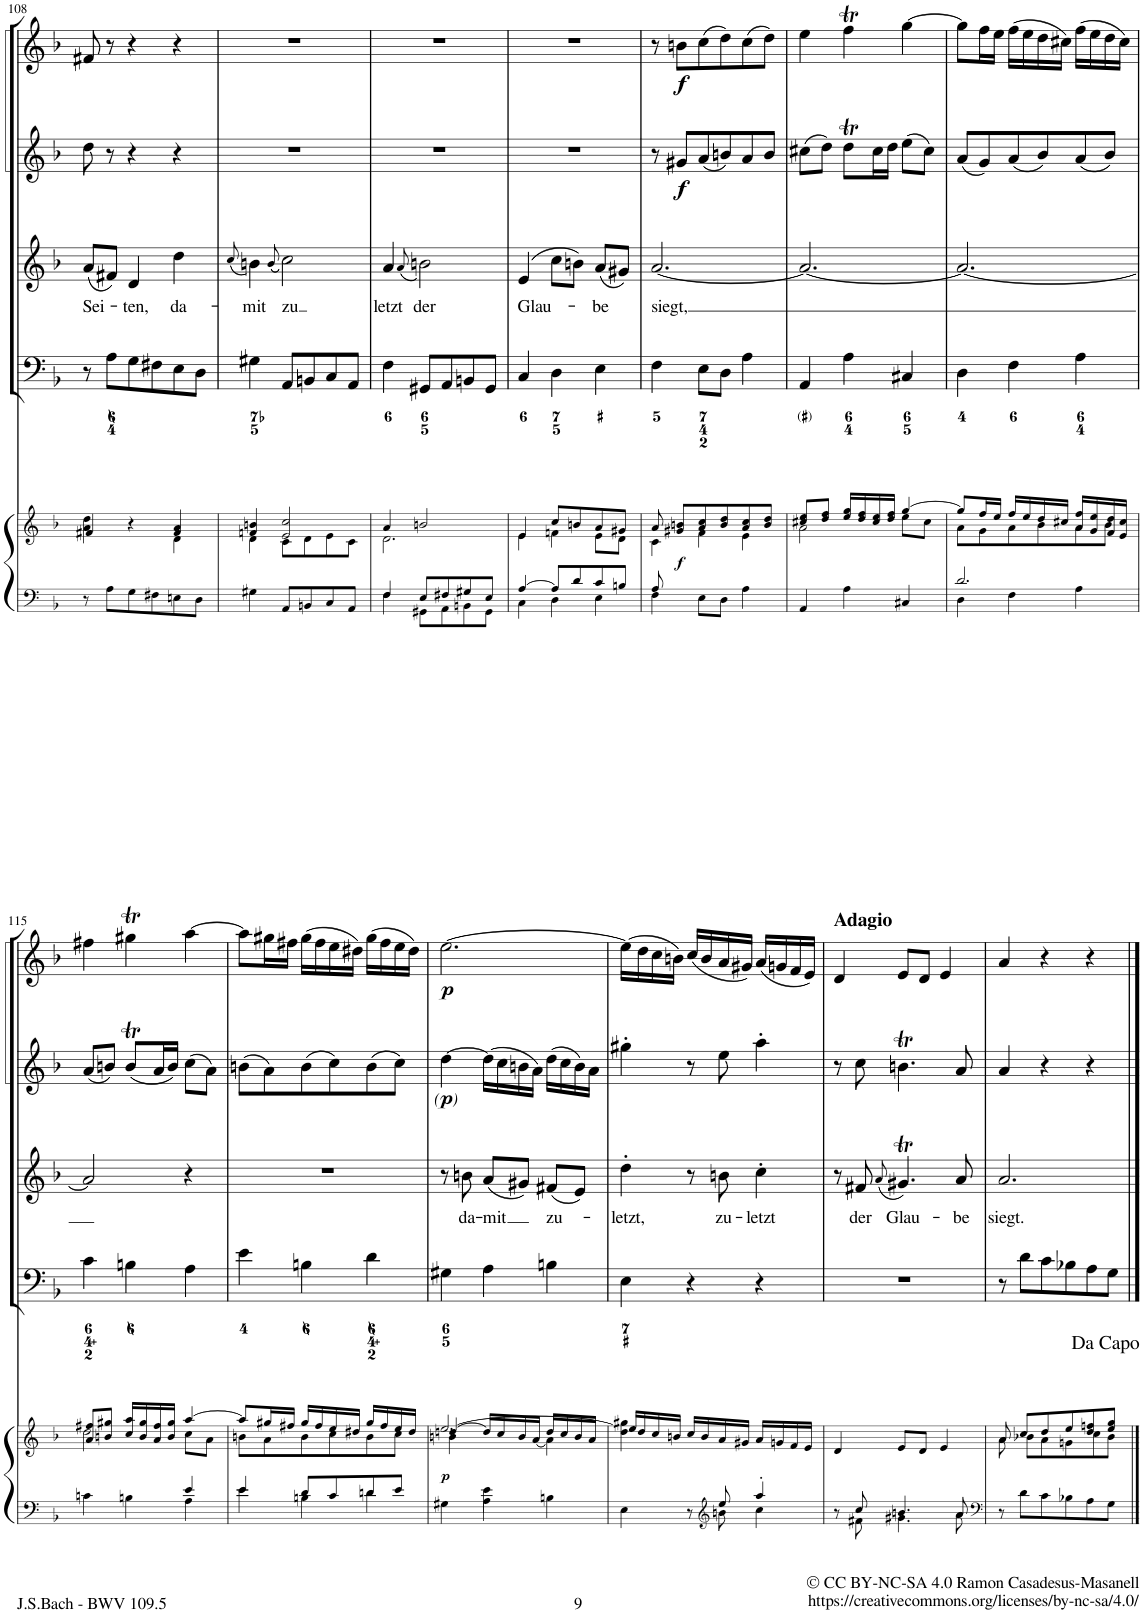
**kern	**kern	**dynam	**kern	**kern	**text	**kern	**dynam	**kern	**dynam
*part5	*part5	*part5	*part4	*part3	*part3	*part2	*part2	*part1	*part1
*staff6	*staff5	*staff5/6	*staff4	*staff3	*staff3	*staff2	*staff2	*staff1	*staff1
*I"Piano reduction	*	*	*I"Continuo	*I"Alto	*	*I"Oboe II	*	*I"Oboe I	*
*I'Pno	*	*	*	*	*	*I'Ob	*	*I'Ob	*
!!LO:PB:g=z
*clefF4	*clefG2	*	*clefF4	*clefG2	*	*clefG2	*	*clefG2	*
*k[b-]	*k[b-]	*	*k[b-]	*k[b-]	*	*k[b-]	*	*k[b-]	*
*M3/4	*M3/4	*	*M3/4	*M3/4	*	*M3/4	*	*M3/4	*
=108	=108	=108	=108	=108	=108	=108	=108	=108	=108
*	*^	*	*	*	*	*	*	*	*
!	!	!	!	!	!	!LO:LY:b	!	!	!	!
8r	4f#X/	4a\ 4dd\	.	8r	(8a/L	Sei-	8dd\	.	8f#X/	.
8A\L	.	.	.	8A\L	8f#X/J)	.	8r	.	8r	.
!	!	!	!	!	!	!LO:LY:b	!	!	!	!
8G\	4r	4ryy	.	8G\	4d/	-ten,	4r	.	4r	.
8F#X\	.	.	.	8F#X\	.	.	.	.	.	.
!	!	!	!	!	!	!LO:LY:b	!	!	!	!
8En\	4f#/ 4a/	4d\	.	8E\	4dd\	da-	4r	.	4r	.
8D\J	.	.	.	8D\J	.	.	.	.	.	.
=109	=109	=109	=109	=109	=109	=109	=109	=109	=109	=109
.	.	.	.	.	(8qcc/	.	.	.	.	.
!	!	!	!	!	!	!LO:LY:b	!	!	!	!
4G#X\	4fn/ 4bn/	4d\	.	4G#X\	4bn\)	-mit	2.r	.	2.r	.
.	.	.	.	.	(8qb/	.	.	.	.	.
!	!	!	!	!	!	!LO:LY:b	!	!	!	!
8AA/L	2e/ 2cc/	8c\L	.	8AA/L	2cc\)	zu	.	.	.	.
8BBn/	.	8d\	.	8BBn/	.	.	.	.	.	.
8C/	.	8e\	.	8C/	.	.	.	.	.	.
8AA/J	.	8c\J	.	8AA/J	.	.	.	.	.	.
=110	=110	=110	=110	=110	=110	=110	=110	=110	=110	=110
*^	*	*	*	*	*	*	*	*	*	*
!	!	!	!	!	!	!	!LO:LY:b	!	!	!	!
4F/	4F\	4a/	2.d\	.	4F\	4a/	letzt	2.r	.	2.r	.
.	.	.	.	.	.	(8qa/	.	.	.	.	.
!	!	!	!	!	!	!	!LO:LY:b	!	!	!	!
8E/L	8GG#X\L	2bn/	.	.	8GG#X/L	2bn\)	der	.	.	.	.
8F#X/	8AA\	.	.	.	8AA/	.	.	.	.	.	.
8G#X/	8BBn\	.	.	.	8BBn/	.	.	.	.	.	.
8E/J	8GG#\J	.	.	.	8GG#/J	.	.	.	.	.	.
=111	=111	=111	=111	=111	=111	=111	=111	=111	=111	=111	=111
!	!	!	!	!	!	!	!LO:LY:b	!	!	!	!
[4A/	4C\	4e/	4e\	.	4C/	(4e/	Glau-	2.r	.	2.r	.
8A/L]	4D\	8cc/L	4fn\	.	4D\	8cc\L	.	.	.	.	.
8d/	.	8bn/	.	.	.	8bn\J)	.	.	.	.	.
!	!	!	!	!	!	!	!LO:LY:b	!	!	!	!
8c/	4E\	8a/	8e\L	.	4E\	(8a/L	-be	.	.	.	.
8Bn/J	.	8g#X/J	8d\J	.	.	8g#X/J)	.	.	.	.	.
=112	=112	=112	=112	=112	=112	=112	=112	=112	=112	=112	=112
!	!	!	!	!	!	!	!LO:LY:b	!	!	!	!
8A/	4F\	8a/	4c\	.	4F\	[2.a/	siegt,	8r	.	8r	.
!	!	!	!	!LO:DY:b	!	!	!	!	!LO:DY:b	!	!LO:DY:b
8ryy	.	8g#X/ 8bn/L	.	f	.	.	.	8g#X/L	f	8bn\L	f
2ryy	8E\L	8a/ 8cc/	4f\	.	8E\L	.	.	(8a/	.	(8cc\	.
.	8D\J	8b/ 8dd/	.	.	8D\J	.	.	8bn/)	.	8dd\)	.
.	4A\	8a/ 8cc/	4e\	.	4A\	.	.	8a/	.	(8cc\	.
.	.	8b/ 8dd/J	.	.	.	.	.	8b/J	.	8dd\J)	.
*v	*v	*	*	*	*	*	*	*	*	*	*
=113	=113	=113	=113	=113	=113	=113	=113	=113	=113	=113
4AA/	8cc#X/ 8ee/L	2a\	.	4AA/	2.a/_	.	(8cc#X\L	.	4ee\	.
.	8dd/ 8ff/J	.	.	.	.	.	8dd\J)	.	.	.
4A\	16ee/ 16gg/LL	.	.	4A\	.	.	8ddT\L	.	4ffT\	.
.	16dd/ 16ff/	.	.	.	.	.	.	.	.	.
.	16cc#/ 16ee/	.	.	.	.	.	16cc#\L	.	.	.
.	16dd/ 16ff/JJ	.	.	.	.	.	16dd\JJ	.	.	.
4C#X/	[4gg/	8ee\L	.	4C#X/	.	.	(8ee\L	.	[4gg\	.
.	.	8cc#\J	.	.	.	.	8cc#\J)	.	.	.
=114	=114	=114	=114	=114	=114	=114	=114	=114	=114	=114
*^	*	*	*	*	*	*	*	*	*	*
2.d/	4D\	8gg/L]	8a\L	.	4D\	2.a/_	.	(8a/L	.	8gg\L]	.
.	.	16ff/L	8g\	.	.	.	.	8g/)	.	16ff\L	.
.	.	16ee/JJ	.	.	.	.	.	.	.	16ee\JJ	.
.	4F\	16ff/LL	8a\	.	4F\	.	.	(8a/	.	(16ff\LL	.
.	.	16ee/	.	.	.	.	.	.	.	16ee\	.
.	.	16dd/	8b-\	.	.	.	.	8b-/)	.	16dd\	.
.	.	16cc#X/JJ	.	.	.	.	.	.	.	16cc#X\JJ)	.
.	4A\	16a/ 16ff/LL	8a\	.	4A\	.	.	(8a/	.	(16ff\LL	.
.	.	16g/ 16ee/	.	.	.	.	.	.	.	16ee\	.
.	.	16f/ 16dd/	8b-\J	.	.	.	.	8b-/J)	.	16dd\	.
.	.	16e/ 16cc#/JJ	.	.	.	.	.	.	.	16cc#\JJ)	.
!!LO:LB:g=z
=115	=115	=115	=115	=115	=115	=115	=115	=115	=115	=115	=115
2ryy	4cn\	8a/ 8ff#X/L	2dd\	.	4c\	2a/]	.	(8a/L	.	4ff#X\	.
.	.	8bn/ 8gg#X/J	.	.	.	.	.	8bn/J)	.	.	.
.	4Bn\	16cc/ 16aa/LL	.	.	4Bn\	.	.	(8bt/L	.	4gg#Xt\	.
.	.	16b/ 16gg#/	.	.	.	.	.	.	.	.	.
.	.	16a/ 16ff#/	.	.	.	.	.	16a/L	.	.	.
.	.	16b/ 16gg#/JJ	.	.	.	.	.	16b/JJ)	.	.	.
4e/	4A\	[4aa/	8cc\L	.	4A\	4r	.	(8cc\L	.	[4aa\	.
.	.	.	8a\J	.	.	.	.	8a\J)	.	.	.
=116	=116	=116	=116	=116	=116	=116	=116	=116	=116	=116	=116
4e/	4e\	8aa/L]	8bn\L	.	4e\	2.r	.	(8bn\L	.	8aa\L]	.
.	.	16gg#X/L	8a\	.	.	.	.	8a\)	.	16gg#X\L	.
.	.	16ff#X/JJ	.	.	.	.	.	.	.	16ff#X\JJ	.
8d/L	4Bn\	16gg#/LL	8b\	.	4Bn\	.	.	(8b\	.	(16gg#\LL	.
.	.	16ff#/	.	.	.	.	.	.	.	16ff#\	.
8c/	.	16ee/	8cc\	.	.	.	.	8cc\)	.	16ee\	.
.	.	16dd#X/JJ	.	.	.	.	.	.	.	16dd#X\JJ)	.
8dn/	4d\	16gg#/LL	8b\	.	4d\	.	.	(8b\	.	(16gg#\LL	.
.	.	16ff#/	.	.	.	.	.	.	.	16ff#\	.
8e/J	.	16ee/	8cc\J	.	.	.	.	8cc\J)	.	16ee\	.
.	.	16dd#/JJ	.	.	.	.	.	.	.	16dd#\JJ)	.
=117	=117	=117	=117	=117	=117	=117	=117	=117	=117	=117	=117
*	*	*	*^	*	*	*	*	*	*	*	*
!	!	!	!	!	!LO:DY:b	!	!	!	!	!LO:DY:b	!	!
!	!	!	!	!	!	!	!	!	!	!LO:DY:n=1:b	!	!
!	!	!	!	!	!	!	!	!	!	!LO:DY:n=2:b	!	!LO:DY:b
4ryy	4G#X\	[2.ee/	4bn\	[4ddn/	p	4G#X\	8r	.	[4dd\	other-dynamics p other-dynamics	[2.ee\	p
!	!	!	!	!	!	!	!	!LO:LY:b	!	!	!	!
.	.	.	.	.	.	.	8bn\	da-	.	.	.	.
!	!	!	!	!	!	!	!	!LO:LY:b	!	!	!	!
4e\	4A\	.	4ryy	16dd/LL]	.	4A\	(8a/L	-mit	(16dd\LL]	.	.	.
.	.	.	.	16cc/	.	.	.	.	16cc\	.	.	.
.	.	.	.	16b/	.	.	8g#X/J)	.	16bn\	.	.	.
.	.	.	.	[<16a/JJ	.	.	.	.	16a\JJ)	.	.	.
!	!	!	!	!	!	!	!	!LO:LY:b	!	!	!	!
4ryy	4Bn\	.	4a\]	16dd/LL	.	4Bn\	(8f#X/L	zu-	(16dd\LL	.	.	.
.	.	.	.	16cc/	.	.	.	.	16cc\	.	.	.
.	.	.	.	16b/	.	.	8e/J)	.	16b\)	.	.	.
.	.	.	.	16a/JJ	.	.	.	.	16a\JJ	.	.	.
=118	=118	=118	=118	=118	=118	=118	=118	=118	=118	=118	=118	=118
!	!	!	!	!	!	!	!	!LO:LY:b	!	!	!	!
*	*	*	*v	*v	*	*	*	*	*	*	*	*
4ryy	4E\	16ee/LL]	4dd\ 4gg#X\	.	4E\	4dd'\	-letzt,	4gg#X'\	.	(16ee\LL]	.
.	.	16dd/	.	.	.	.	.	.	.	16dd\	.
.	.	16cc/	.	.	.	.	.	.	.	16cc\	.
.	.	16bn/JJ	.	.	.	.	.	.	.	16bn\JJ)	.
8r	8ryy	16cc/LL	2ryy	.	4r	8r	.	8r	.	(16cc/LL	.
.	.	16b/	.	.	.	.	.	.	.	16b/	.
*clefG2	*	*	*	*	*	*	*	*	*	*	*
!	!	!	!	!	!	!	!LO:LY:b	!	!	!	!
8ee/	8bn\	16a/	.	.	.	8bn\	zu-	8ee\	.	16a/	.
.	.	16g#X/JJ	.	.	.	.	.	.	.	16g#X/JJ)	.
!	!	!	!	!	!	!	!LO:LY:b	!	!	!	!
4aa'/	4cc\	16a/LL	.	.	4r	4cc'\	-letzt	4aa'\	.	(16a/LL	.
.	.	16gn/	.	.	.	.	.	.	.	16gn/	.
.	.	16f/	.	.	.	.	.	.	.	16f/	.
.	.	16e/JJ	.	.	.	.	.	.	.	16e/JJ)	.
*	*	*v	*v	*	*	*	*	*	*	*	*
=119	=119	=119	=119	=119	=119	=119	=119	=119	=119	=119
!	!	!	!	!	!	!	!	!	!LO:TX:a:B:t=Adagio	!
8r	8ryy	4d/	.	2.r	8r	.	8r	.	4d/	.
!	!	!	!	!	!	!LO:LY:b	!	!	!	!
8cc/	8f#X\	.	.	.	8f#X/	der	8cc\	.	.	.
.	.	.	.	.	(8qa/	.	.	.	.	.
!	!	!	!	!	!	!LO:LY:b	!	!	!	!
4.bn/	4.g#X\	8e/L	.	.	4.g#Xt/)	Glau-	4.bnt\	.	8e/L	.
.	.	8d/J	.	.	.	.	.	.	8d/J	.
.	.	4e/	.	.	.	.	.	.	4e/	.
!	!	!	!	!	!	!LO:LY:b	!	!	!	!
8a/	8a\	.	.	.	8a/	-be	8a/	.	.	.
*v	*v	*	*	*	*	*	*	*	*	*
=120	=120	=120	=120	=120	=120	=120	=120	=120	=120
*clefF4	*	*	*	*	*	*	*	*	*
*^	*^	*	*	*	*	*	*	*	*
!	!	!	!	!	!	!	!LO:LY:b	!	!	!	!
*v	*v	*	*	*	*	*	*	*	*	*	*
8r	8a/	8a\	.	8r	2.a/	siegt.	4a/	.	4a/	.
8d\L	8cc/L	8b-X\L	.	8d\L	.	.	.	.	.	.
8c\	8dd/	8a\	.	8c\	.	.	4r	.	4r	.
8B-X\	8ee/	8gn\	.	8B-X\	.	.	.	.	.	.
8A\	8dd/ 8ffn/	8cc\	.	8A\	.	.	4r	.	4r	.
8G\J	8ee/ 8gg/J	8b-\J	.	8G\J	.	.	.	.	.	.
*	*v	*v	*	*	*	*	*	*	*	*
==	==	==	==	==	==	==	==	==	==
*-	*-	*-	*-	*-	*-	*-	*-	*-	*-
